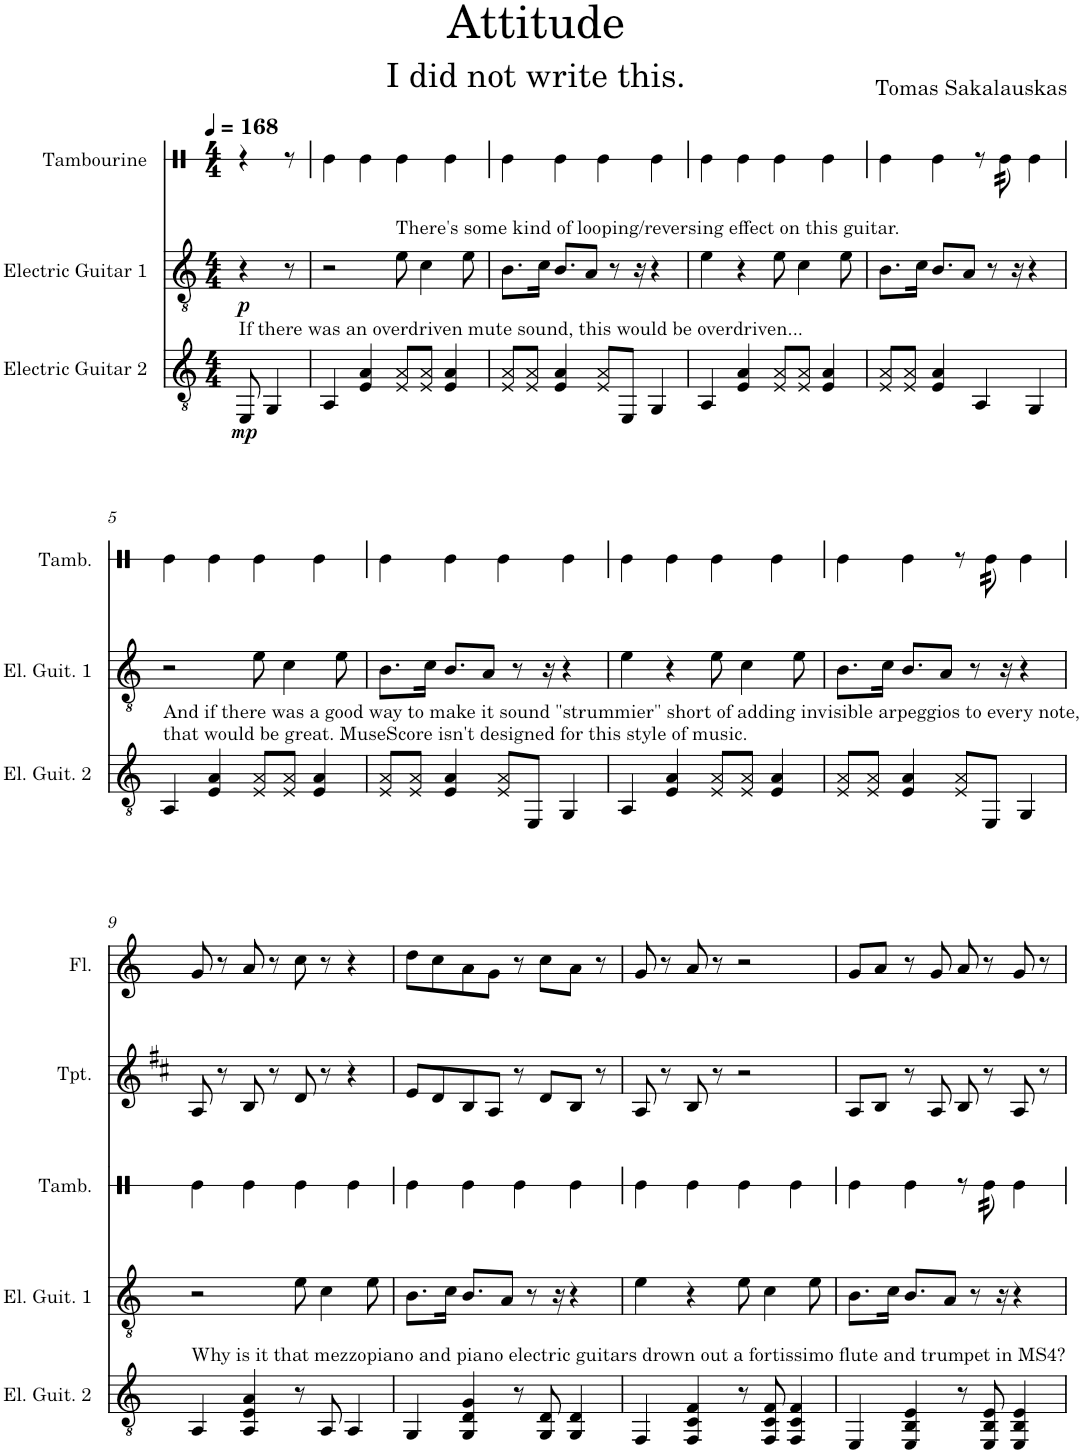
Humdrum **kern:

**kern	**dynam	**kern	**dynam	**kern	**kern	**kern	**kern	**kern
*part7	*part7	*part6	*part6	*part5	*part4	*part3	*part2	*part1
*staff7	*staff7	*staff6	*staff6	*staff5	*staff4	*staff3	*staff2	*staff1
*I"Electric Guitar 2	*	*I"Electric Guitar 1	*	*I"Tambourine	*I"Drumset	*I"Trombone	*I"Trumpet	*I"Flute
*I'El. Guit. 2	*	*I'El. Guit. 1	*	*I'Tamb.	*I'D. Set	*I'Tbn.	*I'Tpt.	*I'Fl.
*	*	*	*	*stria1	*	*	*	*
*clefGv2	*	*clefGv2	*	*clefX	*clefX	*clefF4	*clefG2	*clefG2
*	*	*	*	*	*	*	*Trd1c2	*
*k[]	*	*k[]	*	*k[]	*k[]	*k[]	*k[f#c#]	*k[]
*M4/4	*	*M4/4	*	*M4/4	*M4/4	*M4/4	*M4/4	*M4/4
*MM168	*	*MM168	*	*MM168	*MM168	*MM168	*MM168	*MM168
=	=	=	=	=	=	=	=	=
!LO:TX:a:t=If there was an overdriven mute sound, this would be overdriven...	!	!	!	!	!	!	!	!
!	!LO:DY:b	!	!LO:DY:b	!	!	!	!	!
8EE/	mp	4r	p	4r	4r	4r	4r	4r
4GG/	.	.	.	.	.	.	.	.
.	.	8r	.	8r	8r	8r	8r	8r
=1	=1	=1	=1	=1	=1	=1	=1	=1
4AA/	.	2r	.	4Re\	1r	1r	1r	1r
4E/ 4A/	.	.	.	4Re\	.	.	.	.
!	!	!LO:TX:a:t=There's some kind of looping/reversing effect on this guitar.	!	!	!	!	!	!
8E/ 8A/L	.	8e\	.	4Re\	.	.	.	.
8E/ 8A/J	.	4c\	.	.	.	.	.	.
4E/ 4A/	.	.	.	4Re\	.	.	.	.
.	.	8e\	.	.	.	.	.	.
=2	=2	=2	=2	=2	=2	=2	=2	=2
8E/ 8A/L	.	8.B\L	.	4Re\	1r	1r	1r	1r
8E/ 8A/J	.	.	.	.	.	.	.	.
.	.	16c\Jk	.	.	.	.	.	.
4E/ 4A/	.	8.B/L	.	4Re\	.	.	.	.
.	.	8A/J	.	.	.	.	.	.
8E/ 8A/L	.	.	.	4Re\	.	.	.	.
.	.	8r	.	.	.	.	.	.
8EE/J	.	.	.	.	.	.	.	.
.	.	16r	.	.	.	.	.	.
4GG/	.	4r	.	4Re\	.	.	.	.
=3	=3	=3	=3	=3	=3	=3	=3	=3
4AA/	.	4e\	.	4Re\	1r	1r	1r	1r
4E/ 4A/	.	4r	.	4Re\	.	.	.	.
8E/ 8A/L	.	8e\	.	4Re\	.	.	.	.
8E/ 8A/J	.	4c\	.	.	.	.	.	.
4E/ 4A/	.	.	.	4Re\	.	.	.	.
.	.	8e\	.	.	.	.	.	.
=4	=4	=4	=4	=4	=4	=4	=4	=4
8E/ 8A/L	.	8.B\L	.	4Re\	1r	1r	1r	1r
8E/ 8A/J	.	.	.	.	.	.	.	.
.	.	16c\Jk	.	.	.	.	.	.
4E/ 4A/	.	8.B/L	.	4Re\	.	.	.	.
.	.	8A/J	.	.	.	.	.	.
4AA/	.	.	.	8r	.	.	.	.
.	.	8r	.	.	.	.	.	.
*	*	*	*	*tremolo	*	*	*	*
.	.	.	.	32Re\	.	.	.	.
.	.	.	.	32Re\	.	.	.	.
.	.	16r	.	32Re\	.	.	.	.
.	.	.	.	32Re\	.	.	.	.
*	*	*	*	*Xtremolo	*	*	*	*
4GG/	.	4r	.	4Re\	.	.	.	.
!!LO:LB:g=z
=5	=5	=5	=5	=5	=5	=5	=5	=5
!LO:TX:a:t=And if there was a good way to make it sound "strummier" short of adding invisible arpeggios to every note,	!	!	!	!	!	!	!	!
!LO:TX:a:t=that would be great. MuseScore isn't designed for this style of music.	!	!	!	!	!	!	!	!
4AA/	.	2r	.	4Re\	1r	1r	1r	1r
4E/ 4A/	.	.	.	4Re\	.	.	.	.
8E/ 8A/L	.	8e\	.	4Re\	.	.	.	.
8E/ 8A/J	.	4c\	.	.	.	.	.	.
4E/ 4A/	.	.	.	4Re\	.	.	.	.
.	.	8e\	.	.	.	.	.	.
=6	=6	=6	=6	=6	=6	=6	=6	=6
8E/ 8A/L	.	8.B\L	.	4Re\	1r	1r	1r	1r
8E/ 8A/J	.	.	.	.	.	.	.	.
.	.	16c\Jk	.	.	.	.	.	.
4E/ 4A/	.	8.B/L	.	4Re\	.	.	.	.
.	.	8A/J	.	.	.	.	.	.
8E/ 8A/L	.	.	.	4Re\	.	.	.	.
.	.	8r	.	.	.	.	.	.
8EE/J	.	.	.	.	.	.	.	.
.	.	16r	.	.	.	.	.	.
4GG/	.	4r	.	4Re\	.	.	.	.
=7	=7	=7	=7	=7	=7	=7	=7	=7
4AA/	.	4e\	.	4Re\	1r	1r	1r	1r
4E/ 4A/	.	4r	.	4Re\	.	.	.	.
8E/ 8A/L	.	8e\	.	4Re\	.	.	.	.
8E/ 8A/J	.	4c\	.	.	.	.	.	.
4E/ 4A/	.	.	.	4Re\	.	.	.	.
.	.	8e\	.	.	.	.	.	.
=8	=8	=8	=8	=8	=8	=8	=8	=8
8E/ 8A/L	.	8.B\L	.	4Re\	1r	1r	1r	1r
8E/ 8A/J	.	.	.	.	.	.	.	.
.	.	16c\Jk	.	.	.	.	.	.
4E/ 4A/	.	8.B/L	.	4Re\	.	.	.	.
.	.	8A/J	.	.	.	.	.	.
8E/ 8A/L	.	.	.	8r	.	.	.	.
.	.	8r	.	.	.	.	.	.
*	*	*	*	*tremolo	*	*	*	*
8EE/J	.	.	.	32Re\	.	.	.	.
.	.	.	.	32Re\	.	.	.	.
.	.	16r	.	32Re\	.	.	.	.
.	.	.	.	32Re\	.	.	.	.
*	*	*	*	*Xtremolo	*	*	*	*
4GG/	.	4r	.	4Re\	.	.	.	.
!!LO:LB:g=z
=9	=9	=9	=9	=9	=9	=9	=9	=9
!LO:TX:a:t=Why is it that mezzopiano and piano electric guitars drown out a fortissimo flute and trumpet in MS4?	!	!	!	!	!	!	!	!
4AA/	.	2r	.	4Re\	1r	1r	8A/	8g/
.	.	.	.	.	.	.	8r	8r
4AA/ 4E/ 4A/	.	.	.	4Re\	.	.	8B/	8a/
.	.	.	.	.	.	.	8r	8r
8r	.	8e\	.	4Re\	.	.	8d/	8cc\
8AA/	.	4c\	.	.	.	.	8r	8r
4AA/	.	.	.	4Re\	.	.	4r	4r
.	.	8e\	.	.	.	.	.	.
=10	=10	=10	=10	=10	=10	=10	=10	=10
4GG/	.	8.B\L	.	4Re\	1r	1r	8e/L	8dd\L
.	.	.	.	.	.	.	8d/	8cc\
.	.	16c\Jk	.	.	.	.	.	.
4GG/ 4D/ 4G/	.	8.B/L	.	4Re\	.	.	8B/	8a\
.	.	.	.	.	.	.	8A/J	8g\J
.	.	8A/J	.	.	.	.	.	.
8r	.	.	.	4Re\	.	.	8r	8r
.	.	8r	.	.	.	.	.	.
8GG/ 8D/	.	.	.	.	.	.	8d/L	8cc\L
.	.	16r	.	.	.	.	.	.
4GG/ 4D/	.	4r	.	4Re\	.	.	8B/J	8a\J
.	.	.	.	.	.	.	8r	8r
=11	=11	=11	=11	=11	=11	=11	=11	=11
4FF/	.	4e\	.	4Re\	1r	1r	8A/	8g/
.	.	.	.	.	.	.	8r	8r
4FF/ 4C/ 4F/	.	4r	.	4Re\	.	.	8B/	8a/
.	.	.	.	.	.	.	8r	8r
8r	.	8e\	.	4Re\	.	.	2r	2r
8FF/ 8C/ 8F/	.	4c\	.	.	.	.	.	.
4FF/ 4C/ 4F/	.	.	.	4Re\	.	.	.	.
.	.	8e\	.	.	.	.	.	.
=12	=12	=12	=12	=12	=12	=12	=12	=12
4EE/	.	8.B\L	.	4Re\	1r	1r	8A/L	8g/L
.	.	.	.	.	.	.	8B/J	8a/J
.	.	16c\Jk	.	.	.	.	.	.
4EE/ 4BB/ 4E/	.	8.B/L	.	4Re\	.	.	8r	8r
.	.	.	.	.	.	.	8A/	8g/
.	.	8A/J	.	.	.	.	.	.
8r	.	.	.	8r	.	.	8B/	8a/
.	.	8r	.	.	.	.	.	.
*	*	*	*	*tremolo	*	*	*	*
8EE/ 8BB/ 8E/	.	.	.	32Re\	.	.	8r	8r
.	.	.	.	32Re\	.	.	.	.
.	.	16r	.	32Re\	.	.	.	.
.	.	.	.	32Re\	.	.	.	.
*	*	*	*	*Xtremolo	*	*	*	*
4EE/ 4BB/ 4E/	.	4r	.	4Re\	.	.	8A/	8g/
.	.	.	.	.	.	.	8r	8r
=	=	=	=	=	=	=	=	=
*-	*-	*-	*-	*-	*-	*-	*-	*-
